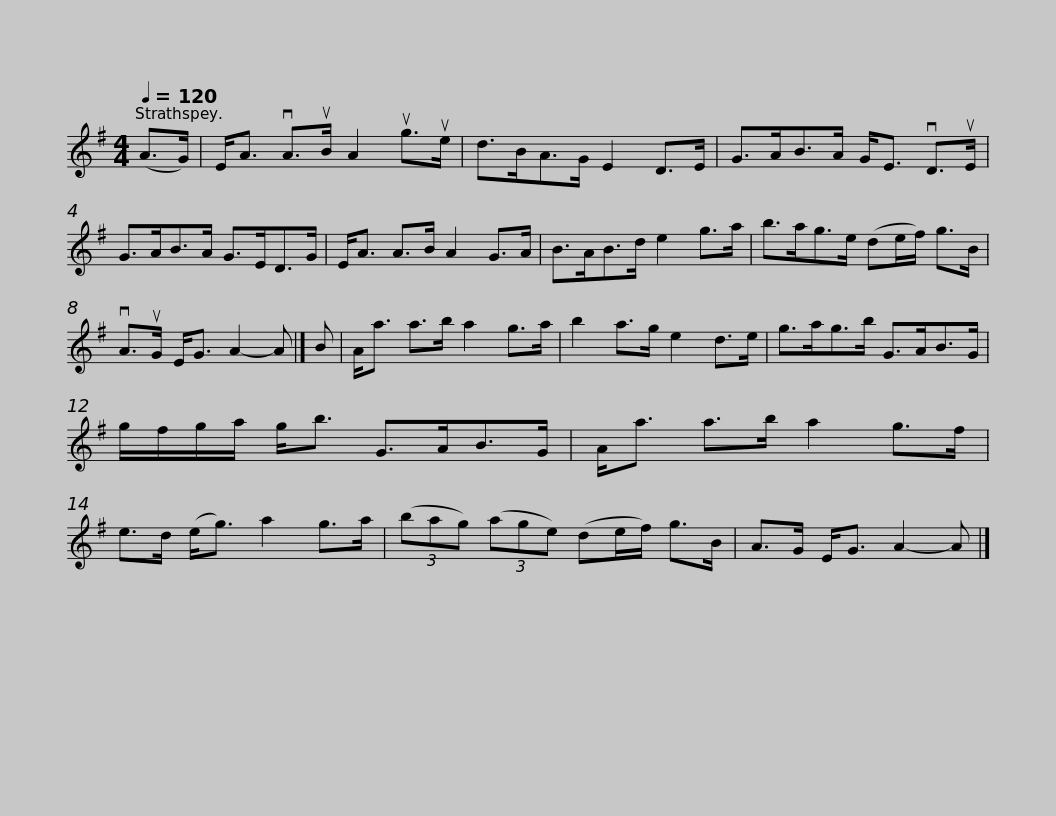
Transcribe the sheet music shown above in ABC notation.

X:1
L:1/8
Q:1/4=120
M:4/4
I:linebreak $
K:G
V:1 treble
V:1
 (A>G) | E<A vA>uB A2 ug>ue | d>BA>G E2 D>E | G>AB>A G<E vD>uE | G>AB>A G>ED>G |$ %5
 E<A A>B A2 G>A | B>AB>d e2 g>a | b>ag>e (de/f/) g>B | vA>uG E<G A2- A |] B | %10
 A<a a>b a2 g>a |$ b2 a>g e2 d>e | g>ag>b G>AB>G | g/f/g/a/ g<b G>AB>G | A<a a>b a2 g>f |$ %15
 e>d (e<g) a2 g>a | (3(bag) (3(age) (de/f/) g>B | A>G E<G A2- A |] %18
